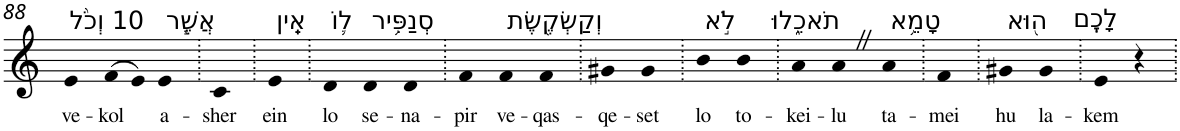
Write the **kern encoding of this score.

**kern	**text
*part1	*part1
*staff1	*staff1
*I"Piano	*
*I'Pno	*
!!LO:PB:g=z
*clefG2	*
*k[]	*
=88	=88
!LO:TX:a:t=10 וְכֹ֨ל	!
!	!LO:LY:b
4e	ve-
!	!LO:LY:b
(>8f	-kol
8e)	.
!LO:TX:a:t=אֲשֶׁ֧ר	!
!	!LO:LY:b
4e	a-
=89.	=89.
!	!LO:LY:b
4c	-sher
=90.	=90.
!LO:TX:a:t=אֵֽין	!
!	!LO:LY:b
4e	ein
=91.	=91.
!LO:TX:a:t=ל֛וֹ	!
!	!LO:LY:b
4d	lo
!LO:TX:a:t=סְנַפִּ֥יר	!
!	!LO:LY:b
4d	se-
!	!LO:LY:b
4d	-na-
=92.	=92.
!	!LO:LY:b
4f	-pir
!LO:TX:a:t=וְקַשְׂקֶ֖שֶׂת	!
!	!LO:LY:b
4f	ve-
!	!LO:LY:b
4f	-qas-
=93.	=93.
!	!LO:LY:b
4g#X	-qe-
!	!LO:LY:b
4g#	-set
=94.	=94.
!LO:TX:a:t=לֹ֣א	!
!	!LO:LY:b
4b	lo
!LO:TX:a:t=תֹאכֵ֑לוּ	!
!	!LO:LY:b
4b	to-
=95.	=95.
!	!LO:LY:b
4a	-kei-
!	!LO:LY:b
4aZ	-lu
!LO:TX:a:t=טָמֵ֥א	!
!	!LO:LY:b
4a	ta-
=96.	=96.
!	!LO:LY:b
4f	-mei
=97.	=97.
!LO:TX:a:t=ה֖וּא	!
!	!LO:LY:b
4g#X	hu
!LO:TX:a:t=לָכֶֽם	!
!	!LO:LY:b
4g#	la-
=98.	=98.
!	!LO:LY:b
4e	-kem
4r	.
=.	=.
*-	*-
